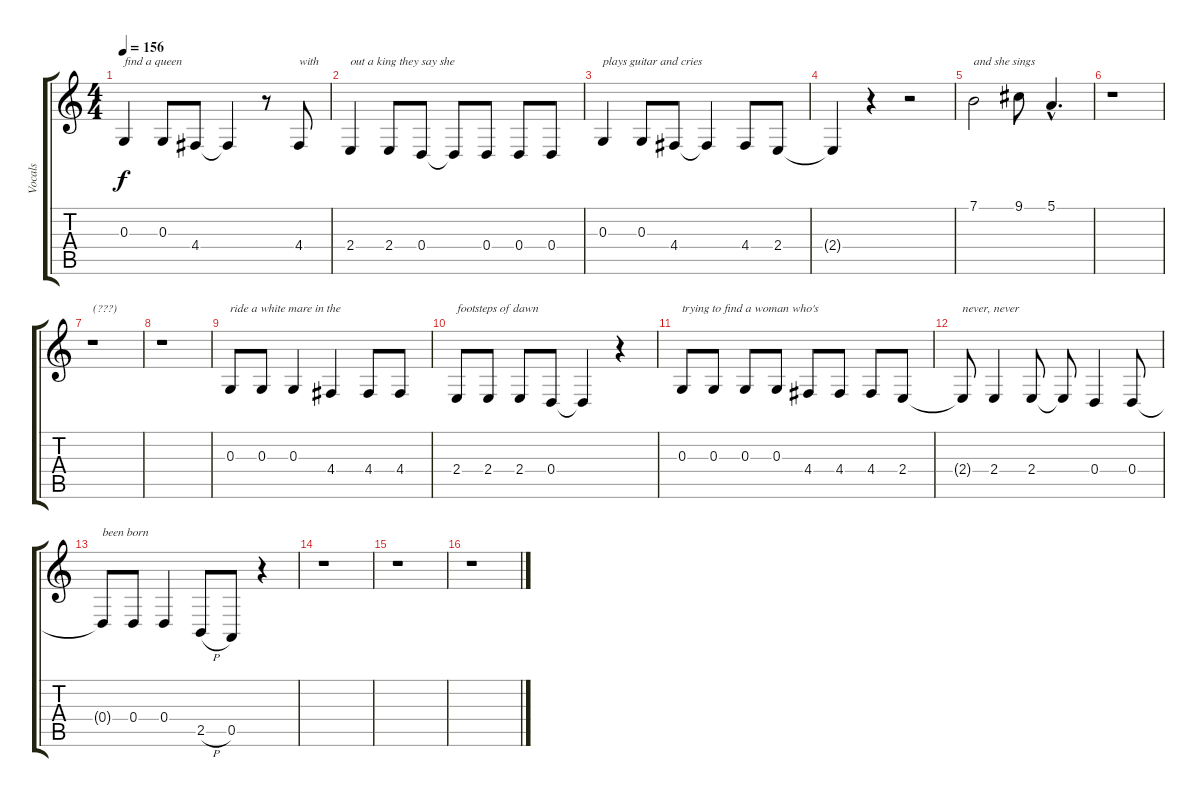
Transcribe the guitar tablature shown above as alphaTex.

\track ("Vocals" "Vocals") {instrument cello}
\staff {score tabs}
\tuning (E4 B3 G3 D3 A2 E2) {hide}
\ts (4 4)
\tempo 156
\clef g2
\ks c
0.3.4{txt "find a queen" dy f} 0.3.8 4.4.8 4.4{t}.4 r.8 4.4.8{txt "with"} |
2.4.4{txt "out a king they say she"} 2.4.8 0.4.8 0.4{t}.8 0.4.8 0.4.8 0.4.8 |
0.3.4{txt "plays guitar and cries"} 0.3.8 4.4.8 4.4{t}.4 4.4.8 2.4.8 |
2.4{t}.4 r.4 r.2 |
7.1.2{txt "and she sings"} 9.1.8 5.1{hac}.4{d} |
r.1 |
r.1{txt "(???)"} |
r.1 |
0.3.8{txt "ride a white mare in the"} 0.3.8 0.3.4 4.4.4 4.4.8 4.4.8 |
2.4.8{txt "footsteps of dawn"} 2.4.8 2.4.8 0.4.8 0.4{t}.4 r.4 |
0.3.8{txt "trying to find a woman who's"} 0.3.8 0.3.8 0.3.8 4.4.8 4.4.8 4.4.8 2.4.8 |
2.4{t}.8{txt "never, never"} 2.4.4 2.4.8 2.4{t}.8 0.4.4 0.4.8 |
0.4{t}.8{txt "been born"} 0.4.8 0.4.4 2.5{h}.8 0.5.8 r.4 |
r.1 |
r.1 |
r.1
